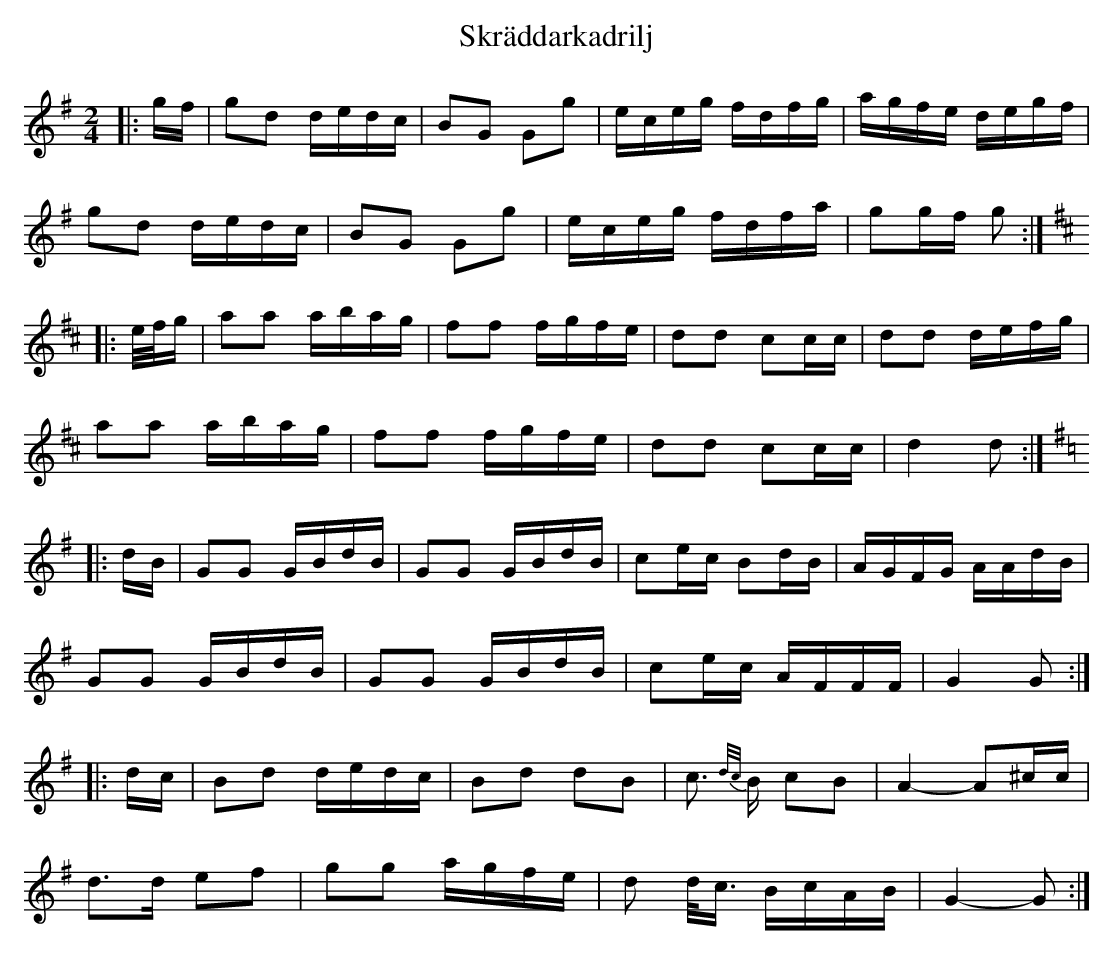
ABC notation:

X:1
T: Skräddarkadrilj
M: 4/4
L: 1/8
K: Gmaj
M:2/4
|:g/f/|gd d/e/d/c/|BG Gg|e/c/e/g/ f/d/f/g/|a/g/f/e/ d/e/g/f/|
gd d/e/d/c/|BG Gg|e/c/e/g/ f/d/f/a/|gg/f/ g:|
K: DMaj
|:e/4f/4g/|aa a/b/a/g/|ff f/g/f/e/|dd cc/c/|dd d/e/f/g/|
aa a/b/a/g/|ff f/g/f/e/|dd cc/c/|d2 d:|
K: GMaj
|:d/B/|GG G/B/d/B/|GG G/B/d/B/|ce/c/ Bd/B/|A/G/F/G/ A/A/d/B/|
GG G/B/d/B/|GG G/B/d/B/|ce/c/ A/F/F/F/|G2 G:|
|:d/c/|Bd d/e/d/c/|Bd dB|c3/2 {d/c/}B/ cB|A2- A^c/c/|
d>d ef|gg a/g/f/e/|d d/<c/ B/c/A/B/|G2- G:|
